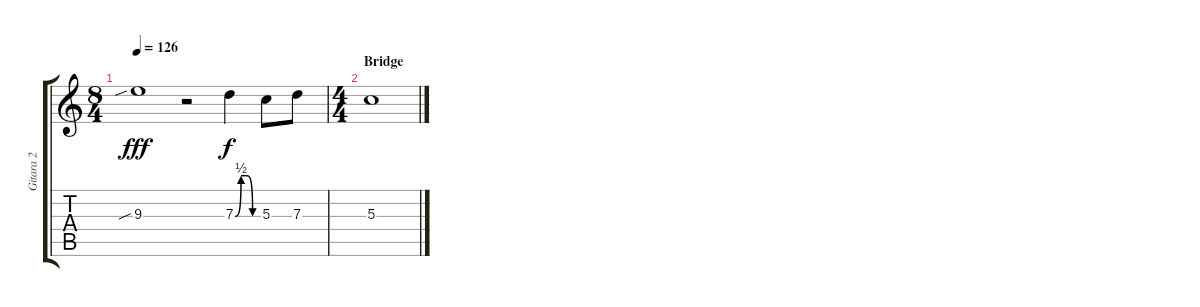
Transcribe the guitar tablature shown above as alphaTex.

\track ("Gitara 2" "Gitara 2") {instrument electricguitarjazz}
\staff {score tabs}
\tuning (E4 B3 G3 D3 A2 E2) {hide}
\ts (8 4)
\tempo 126
\clef g2
\ks c
9.3{sib}.1{dy fff} r.2 7.3{be (custom 0 0 15 2 30 2 45 0 60 0)}.4{dy f volume 12 instrument electricguitarjazz} 5.3.8 7.3.8 |
\ts (4 4)
\section ("" "Bridge")
5.3.1
